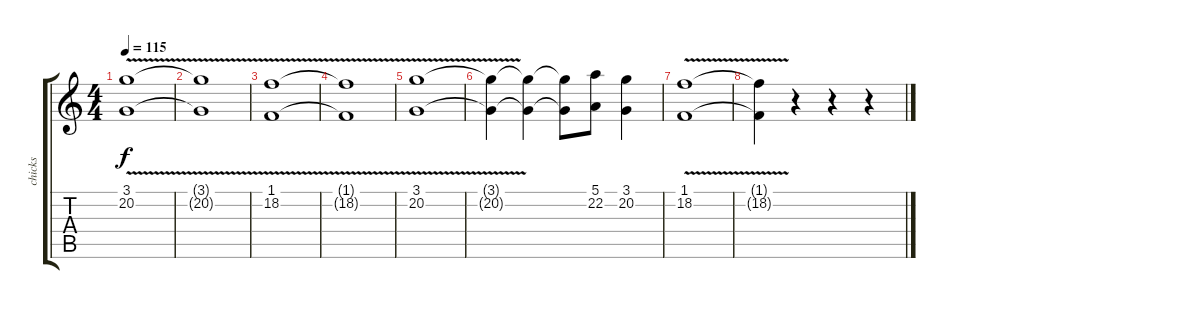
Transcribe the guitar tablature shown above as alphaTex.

\track ("chicks" "chicks") {instrument synthvoice}
\staff {score tabs}
\tuning (E4 B3 G3 D3 A2 E2) {hide}
\ts (4 4)
\tempo 115
\clef g2
\ks c
(3.1{v} 20.2{v}).1{dy f} |
(3.1{t} 20.2{t}).1 |
(1.1{v} 18.2{v}).1 |
(1.1{t} 18.2{t}).1 |
(3.1 20.2{v}).1 |
(3.1{t} 20.2{t}).4 (3.1{t} 20.2{t}).4 (3.1{t} 20.2{t}).8 (5.1 22.2).8 (3.1 20.2).4 |
(1.1 18.2{v}).1 |
(1.1{t} 18.2{t}).4 r.4 r.4 r.4
